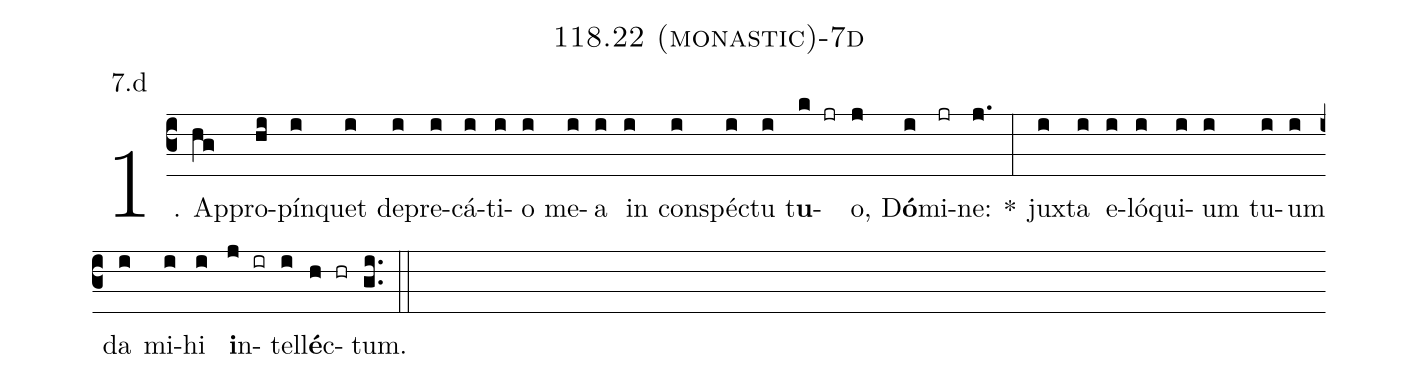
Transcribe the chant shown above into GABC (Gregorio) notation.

name: 118.22 (monastic)-7d;
annotation: 7.d;
%%
(c3)1. Ap(hg)pro(hi)pín(i)quet(i) de(i)pre(i)cá(i)ti(i)o(i) me(i)a(i) in(i) con(i)spéc(i)tu(i) t<b>u</b>(k jr)o,(j) D<b>ó</b>(i)mi(jr)ne:(j.) *(:) jux(i)ta(i) e(i)ló(i)qui(i)um(i) tu(i)um(i) da(i) mi(i)hi(i) <b>i</b>n(j ir)tel(i)l<b>é</b>c(h hr)tum.(gi..) (::)
